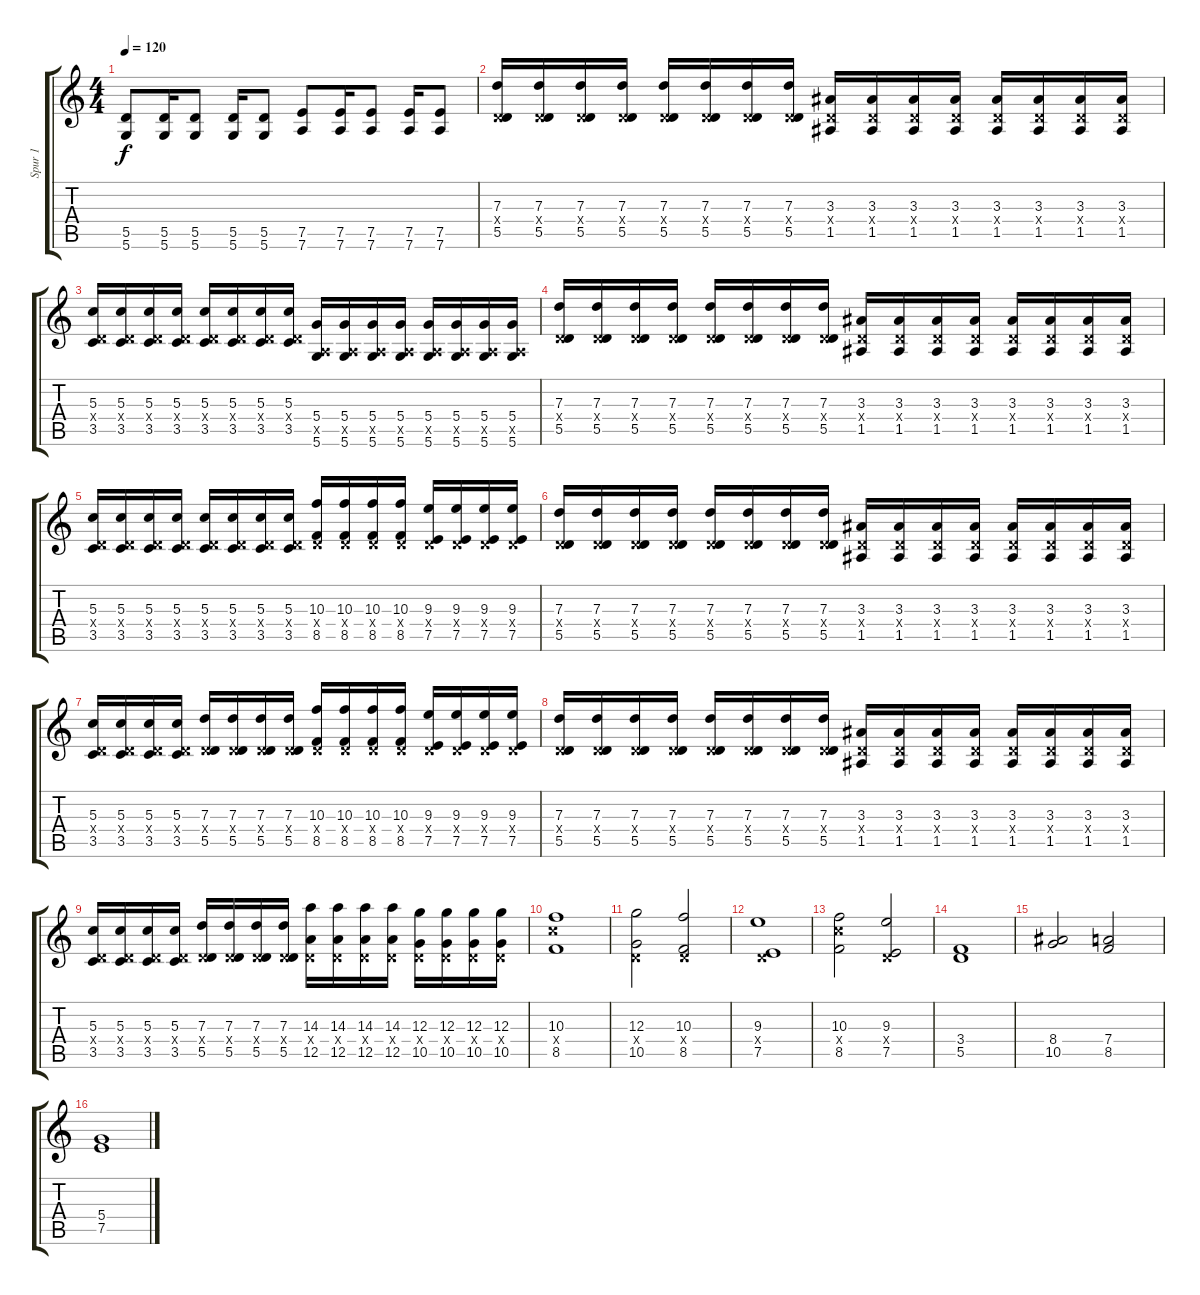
\track ("Spur 1" "Spur 1") {instrument overdrivenguitar}
\staff {score tabs}
\tuning (E4 B3 G3 D3 A2 D2) {hide}
\ts (4 4)
\tempo 120
\clef g2
\ks c
(5.5 5.6).8{dy f} (5.5 5.6).16 (5.5 5.6).8 (5.5 5.6).16 (5.5 5.6).8 (7.5 7.6).8 (7.5 7.6).16 (7.5 7.6).8 (7.5 7.6).16 (7.5 7.6).8 |
(7.3 0.4{x} 5.5).16 (7.3 0.4{x} 5.5).16 (7.3 0.4{x} 5.5).16 (7.3 0.4{x} 5.5).16 (7.3 0.4{x} 5.5).16 (7.3 0.4{x} 5.5).16 (7.3 0.4{x} 5.5).16 (7.3 0.4{x} 5.5).16 (3.3 0.4{x} 1.5).16 (3.3 0.4{x} 1.5).16 (3.3 0.4{x} 1.5).16 (3.3 0.4{x} 1.5).16 (3.3 0.4{x} 1.5).16 (3.3 0.4{x} 1.5).16 (3.3 0.4{x} 1.5).16 (3.3 0.4{x} 1.5).16 |
(5.3 0.4{x} 3.5).16 (5.3 0.4{x} 3.5).16 (5.3 0.4{x} 3.5).16 (5.3 0.4{x} 3.5).16 (5.3 0.4{x} 3.5).16 (5.3 0.4{x} 3.5).16 (5.3 0.4{x} 3.5).16 (5.3 0.4{x} 3.5).16 (5.4 0.5{x} 5.6).16 (5.4 0.5{x} 5.6).16 (5.4 0.5{x} 5.6).16 (5.4 0.5{x} 5.6).16 (5.4 0.5{x} 5.6).16 (5.4 0.5{x} 5.6).16 (5.4 0.5{x} 5.6).16 (5.4 0.5{x} 5.6).16 |
(7.3 0.4{x} 5.5).16 (7.3 0.4{x} 5.5).16 (7.3 0.4{x} 5.5).16 (7.3 0.4{x} 5.5).16 (7.3 0.4{x} 5.5).16 (7.3 0.4{x} 5.5).16 (7.3 0.4{x} 5.5).16 (7.3 0.4{x} 5.5).16 (3.3 0.4{x} 1.5).16 (3.3 0.4{x} 1.5).16 (3.3 0.4{x} 1.5).16 (3.3 0.4{x} 1.5).16 (3.3 0.4{x} 1.5).16 (3.3 0.4{x} 1.5).16 (3.3 0.4{x} 1.5).16 (3.3 0.4{x} 1.5).16 |
(5.3 0.4{x} 3.5).16 (5.3 0.4{x} 3.5).16 (5.3 0.4{x} 3.5).16 (5.3 0.4{x} 3.5).16 (5.3 0.4{x} 3.5).16 (5.3 0.4{x} 3.5).16 (5.3 0.4{x} 3.5).16 (5.3 0.4{x} 3.5).16 (10.3 0.4{x} 8.5).16 (10.3 0.4{x} 8.5).16 (10.3 0.4{x} 8.5).16 (10.3 0.4{x} 8.5).16 (9.3 0.4{x} 7.5).16 (9.3 0.4{x} 7.5).16 (9.3 0.4{x} 7.5).16 (9.3 0.4{x} 7.5).16 |
(7.3 0.4{x} 5.5).16 (7.3 0.4{x} 5.5).16 (7.3 0.4{x} 5.5).16 (7.3 0.4{x} 5.5).16 (7.3 0.4{x} 5.5).16 (7.3 0.4{x} 5.5).16 (7.3 0.4{x} 5.5).16 (7.3 0.4{x} 5.5).16 (3.3 0.4{x} 1.5).16 (3.3 0.4{x} 1.5).16 (3.3 0.4{x} 1.5).16 (3.3 0.4{x} 1.5).16 (3.3 0.4{x} 1.5).16 (3.3 0.4{x} 1.5).16 (3.3 0.4{x} 1.5).16 (3.3 0.4{x} 1.5).16 |
(5.3 0.4{x} 3.5).16 (5.3 0.4{x} 3.5).16 (5.3 0.4{x} 3.5).16 (5.3 0.4{x} 3.5).16 (7.3 0.4{x} 5.5).16 (7.3 0.4{x} 5.5).16 (7.3 0.4{x} 5.5).16 (7.3 0.4{x} 5.5).16 (10.3 0.4{x} 8.5).16 (10.3 0.4{x} 8.5).16 (10.3 0.4{x} 8.5).16 (10.3 0.4{x} 8.5).16 (9.3 0.4{x} 7.5).16 (9.3 0.4{x} 7.5).16 (9.3 0.4{x} 7.5).16 (9.3 0.4{x} 7.5).16 |
(7.3 0.4{x} 5.5).16 (7.3 0.4{x} 5.5).16 (7.3 0.4{x} 5.5).16 (7.3 0.4{x} 5.5).16 (7.3 0.4{x} 5.5).16 (7.3 0.4{x} 5.5).16 (7.3 0.4{x} 5.5).16 (7.3 0.4{x} 5.5).16 (3.3 0.4{x} 1.5).16 (3.3 0.4{x} 1.5).16 (3.3 0.4{x} 1.5).16 (3.3 0.4{x} 1.5).16 (3.3 0.4{x} 1.5).16 (3.3 0.4{x} 1.5).16 (3.3 0.4{x} 1.5).16 (3.3 0.4{x} 1.5).16 |
(5.3 0.4{x} 3.5).16 (5.3 0.4{x} 3.5).16 (5.3 0.4{x} 3.5).16 (5.3 0.4{x} 3.5).16 (7.3 0.4{x} 5.5).16 (7.3 0.4{x} 5.5).16 (7.3 0.4{x} 5.5).16 (7.3 0.4{x} 5.5).16 (14.3 0.4{x} 12.5).16 (14.3 0.4{x} 12.5).16 (14.3 0.4{x} 12.5).16 (14.3 0.4{x} 12.5).16 (12.3 0.4{x} 10.5).16 (12.3 0.4{x} 10.5).16 (12.3 0.4{x} 10.5).16 (12.3 0.4{x} 10.5).16 |
(10.3 10.4{x} 8.5).1 |
(12.3 0.4{x} 10.5).2 (10.3 0.4{x} 8.5).2 |
(9.3 0.4{x} 7.5).1 |
(10.3 10.4{x} 8.5).2 (9.3 0.4{x} 7.5).2 |
(3.4 5.5).1 |
(8.4 10.5).2 (7.4 8.5).2 |
(5.4 7.5).1
